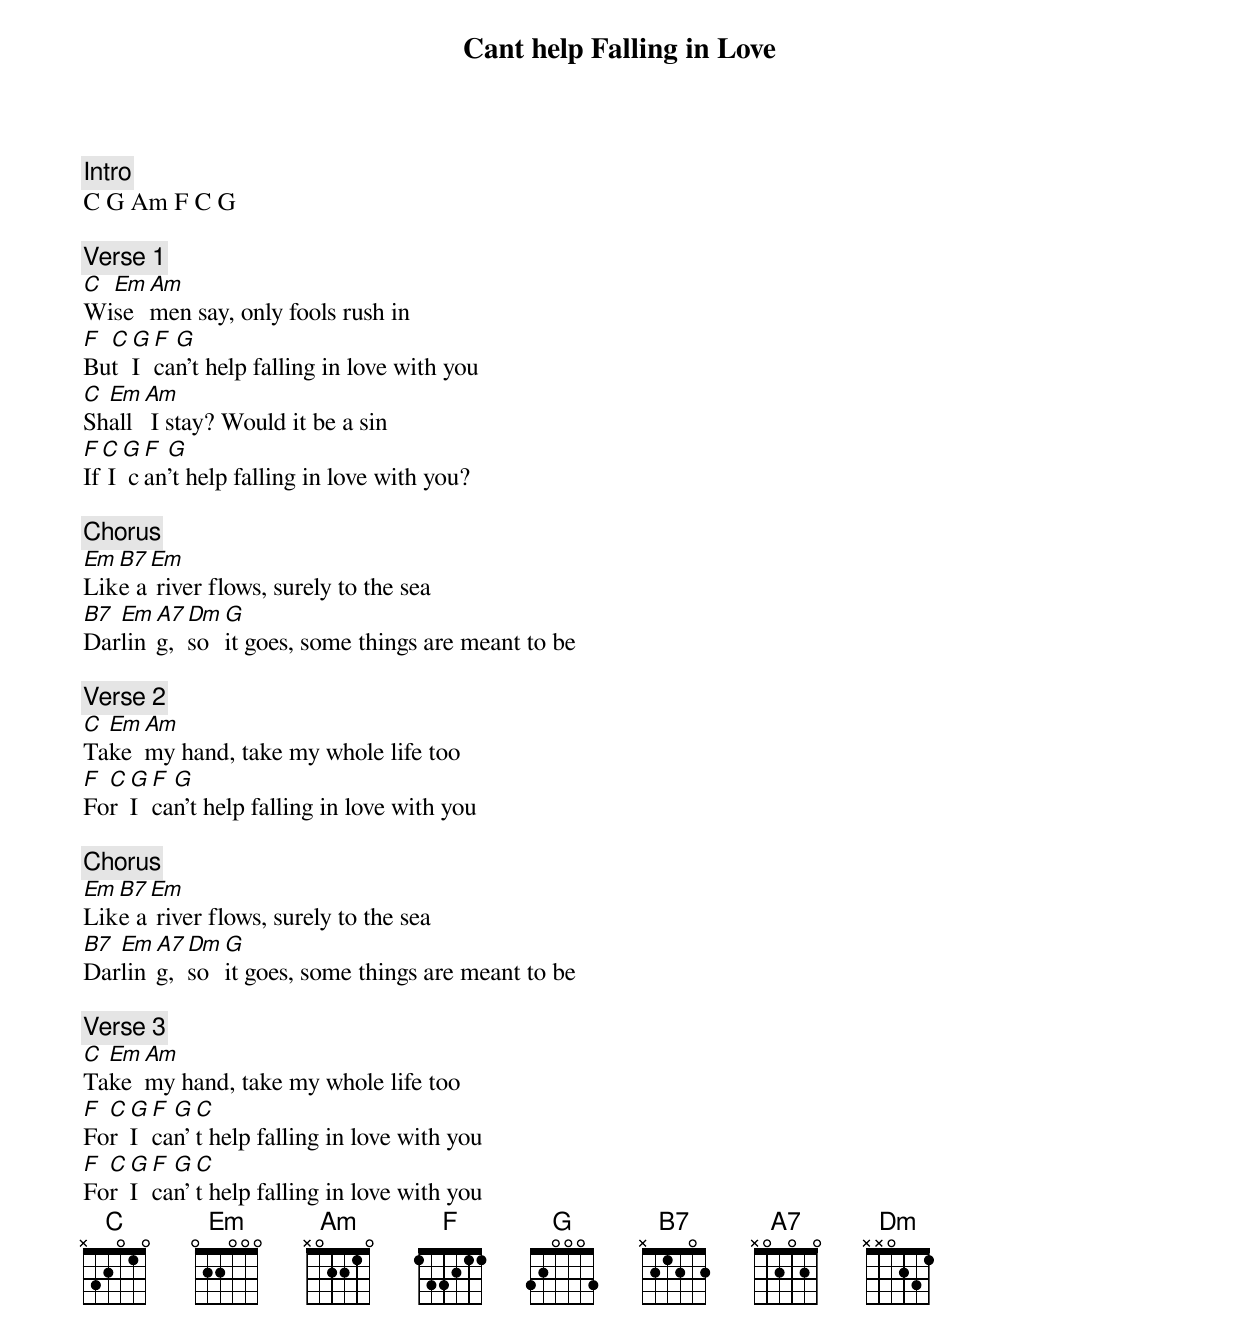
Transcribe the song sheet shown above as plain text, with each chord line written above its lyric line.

Cant help Falling in Love

[Intro]
C G Am F C G

[Verse 1]
C Em Am
Wise men say, only fools rush in
F C G F G
But I can't help falling in love with you
C Em Am
Shall I stay? Would it be a sin
F C G F G
If I can't help falling in love with you?

[Chorus]
Em B7 Em
Like a river flows, surely to the sea
B7 Em A7 Dm G
Darling, so it goes, some things are meant to be

[Verse 2]
C Em Am
Take my hand, take my whole life too
F C G F G
For I can't help falling in love with you

[Chorus]
Em B7 Em
Like a river flows, surely to the sea
B7 Em A7 Dm G
Darling, so it goes, some things are meant to be

[Verse 3]
C Em Am
Take my hand, take my whole life too
F C G F G C
For I can't help falling in love with you
F C G F G C
For I can't help falling in love with you
